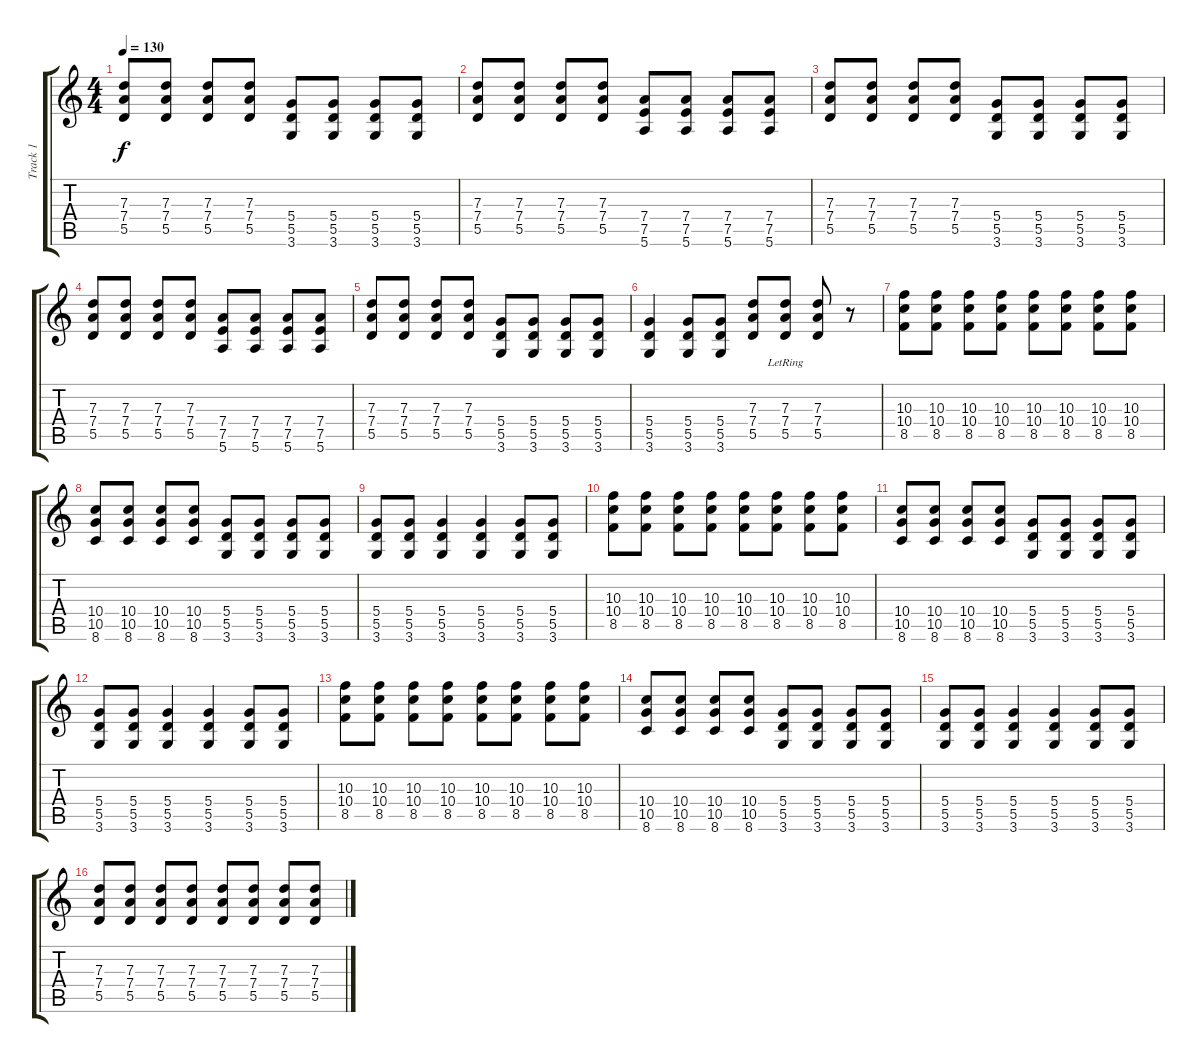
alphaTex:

\track ("Track 1" "Track 1") {instrument overdrivenguitar}
\staff {score tabs}
\tuning (E4 B3 G3 D3 A2 E2) {hide}
\ts (4 4)
\tempo 130
\clef g2
\ks c
(7.3 7.4 5.5).8{dy f instrument overdrivenguitar} (7.3 7.4 5.5).8 (7.3 7.4 5.5).8 (7.3 7.4 5.5).8 (5.4 5.5 3.6).8 (5.4 5.5 3.6).8 (5.4 5.5 3.6).8 (5.4 5.5 3.6).8 |
(7.3 7.4 5.5).8 (7.3 7.4 5.5).8 (7.3 7.4 5.5).8 (7.3 7.4 5.5).8 (7.4 7.5 5.6).8 (7.4 7.5 5.6).8 (7.4 7.5 5.6).8 (7.4 7.5 5.6).8 |
(7.3 7.4 5.5).8 (7.3 7.4 5.5).8 (7.3 7.4 5.5).8 (7.3 7.4 5.5).8 (5.4 5.5 3.6).8 (5.4 5.5 3.6).8 (5.4 5.5 3.6).8 (5.4 5.5 3.6).8 |
(7.3 7.4 5.5).8 (7.3 7.4 5.5).8 (7.3 7.4 5.5).8 (7.3 7.4 5.5).8 (7.4 7.5 5.6).8 (7.4 7.5 5.6).8 (7.4 7.5 5.6).8 (7.4 7.5 5.6).8 |
(7.3 7.4 5.5).8 (7.3 7.4 5.5).8 (7.3 7.4 5.5).8 (7.3 7.4 5.5).8 (5.4 5.5 3.6).8 (5.4 5.5 3.6).8 (5.4 5.5 3.6).8 (5.4 5.5 3.6).8 |
(5.4 5.5 3.6).4 (5.4 5.5 3.6).8 (5.4 5.5 3.6).8 (7.3 7.4 5.5).8 (7.3{lr} 7.4 5.5).8 (7.3 7.4 5.5).8 r.8 |
(10.3 10.4 8.5).8 (10.3 10.4 8.5).8 (10.3 10.4 8.5).8 (10.3 10.4 8.5).8 (10.3 10.4 8.5).8 (10.3 10.4 8.5).8 (10.3 10.4 8.5).8 (10.3 10.4 8.5).8 |
(10.4 10.5 8.6).8 (10.4 10.5 8.6).8 (10.4 10.5 8.6).8 (10.4 10.5 8.6).8 (5.4 5.5 3.6).8 (5.4 5.5 3.6).8 (5.4 5.5 3.6).8 (5.4 5.5 3.6).8 |
(5.4 5.5 3.6).8 (5.4 5.5 3.6).8 (5.4 5.5 3.6).4 (5.4 5.5 3.6).4 (5.4 5.5 3.6).8 (5.4 5.5 3.6).8 |
(10.3 10.4 8.5).8 (10.3 10.4 8.5).8 (10.3 10.4 8.5).8 (10.3 10.4 8.5).8 (10.3 10.4 8.5).8 (10.3 10.4 8.5).8 (10.3 10.4 8.5).8 (10.3 10.4 8.5).8 |
(10.4 10.5 8.6).8 (10.4 10.5 8.6).8 (10.4 10.5 8.6).8 (10.4 10.5 8.6).8 (5.4 5.5 3.6).8 (5.4 5.5 3.6).8 (5.4 5.5 3.6).8 (5.4 5.5 3.6).8 |
(5.4 5.5 3.6).8 (5.4 5.5 3.6).8 (5.4 5.5 3.6).4 (5.4 5.5 3.6).4 (5.4 5.5 3.6).8 (5.4 5.5 3.6).8 |
(10.3 10.4 8.5).8 (10.3 10.4 8.5).8 (10.3 10.4 8.5).8 (10.3 10.4 8.5).8 (10.3 10.4 8.5).8 (10.3 10.4 8.5).8 (10.3 10.4 8.5).8 (10.3 10.4 8.5).8 |
(10.4 10.5 8.6).8 (10.4 10.5 8.6).8 (10.4 10.5 8.6).8 (10.4 10.5 8.6).8 (5.4 5.5 3.6).8 (5.4 5.5 3.6).8 (5.4 5.5 3.6).8 (5.4 5.5 3.6).8 |
(5.4 5.5 3.6).8 (5.4 5.5 3.6).8 (5.4 5.5 3.6).4 (5.4 5.5 3.6).4 (5.4 5.5 3.6).8 (5.4 5.5 3.6).8 |
(7.3 7.4 5.5).8 (7.3 7.4 5.5).8 (7.3 7.4 5.5).8 (7.3 7.4 5.5).8 (7.3 7.4 5.5).8 (7.3 7.4 5.5).8 (7.3 7.4 5.5).8 (7.3 7.4 5.5).8
